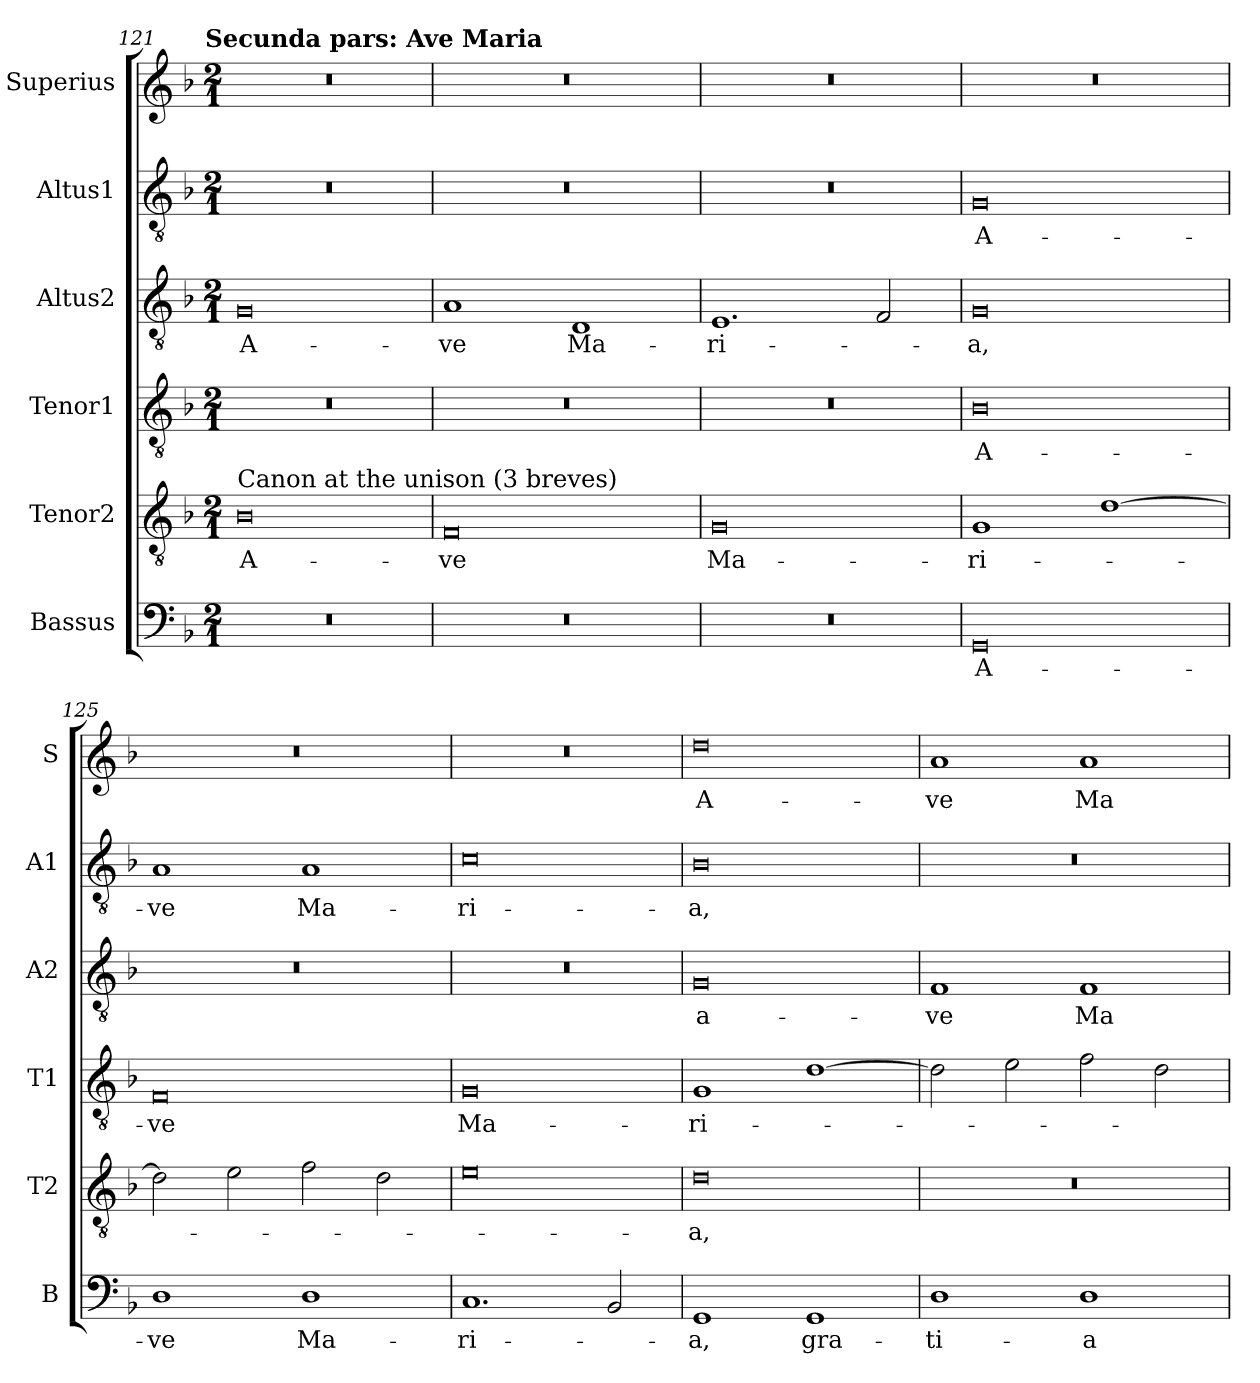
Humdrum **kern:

**kern	**text	**kern	**text	**kern	**text	**kern	**text	**kern	**text	**kern	**text
*part6	*part6	*part5	*part5	*part4	*part4	*part3	*part3	*part2	*part2	*part1	*part1
*staff6	*staff6	*staff5	*staff5	*staff4	*staff4	*staff3	*staff3	*staff2	*staff2	*staff1	*staff1
*I"Bassus	*	*I"Tenor2	*	*I"Tenor1	*	*I"Altus2	*	*I"Altus1	*	*I"Superius	*
*I'B	*	*I'T2	*	*I'T1	*	*I'A2	*	*I'A1	*	*I'S	*
!!LO:LB:g=z
*clefF4	*	*clefGv2	*	*clefGv2	*	*clefGv2	*	*clefGv2	*	*clefG2	*
*k[b-]	*	*k[b-]	*	*k[b-]	*	*k[b-]	*	*k[b-]	*	*k[b-]	*
!!LO:TX:omd:t=Secunda pars&colon; Ave Maria
*M2/1	*	*M2/1	*	*M2/1	*	*M2/1	*	*M2/1	*	*M2/1	*
=121	=121	=121	=121	=121	=121	=121	=121	=121	=121	=121	=121
!	!	!LO:TX:a:t=Canon at the unison (3 breves)	!	!	!	!	!	!	!	!	!
0r	.	0B-	A-	0r	.	0G	A-	0r	.	0r	.
=122	=122	=122	=122	=122	=122	=122	=122	=122	=122	=122	=122
0r	.	0F	-ve	0r	.	1A	-ve	0r	.	0r	.
.	.	.	.	.	.	1D	Ma-	.	.	.	.
=123	=123	=123	=123	=123	=123	=123	=123	=123	=123	=123	=123
0r	.	0G	Ma-	0r	.	1.E	-ri-	0r	.	0r	.
.	.	.	.	.	.	2F/	.	.	.	.	.
=124	=124	=124	=124	=124	=124	=124	=124	=124	=124	=124	=124
0GG	A-	1G	-ri-	0B-	A-	0G	-a,	0G	A-	0r	.
.	.	[1d	.	.	.	.	.	.	.	.	.
=125	=125	=125	=125	=125	=125	=125	=125	=125	=125	=125	=125
1D	-ve	2d\]	.	0F	-ve	0r	.	1A	-ve	0r	.
.	.	2e\	.	.	.	.	.	.	.	.	.
1D	Ma-	2f\	.	.	.	.	.	1A	Ma-	.	.
.	.	2d\	.	.	.	.	.	.	.	.	.
=126	=126	=126	=126	=126	=126	=126	=126	=126	=126	=126	=126
1.C	-ri-	0e	.	0G	Ma-	0r	.	0c	-ri-	0r	.
2BB-/	.	.	.	.	.	.	.	.	.	.	.
=127	=127	=127	=127	=127	=127	=127	=127	=127	=127	=127	=127
1GG	-a,	0d	-a,	1G	-ri-	0G	a-	0B-	-a,	0dd	A-
1GG	gra-	.	.	[1d	.	.	.	.	.	.	.
=128	=128	=128	=128	=128	=128	=128	=128	=128	=128	=128	=128
1D	-ti-	0r	.	2d\]	.	1F	-ve	0r	.	1a	-ve
.	.	.	.	2e\	.	.	.	.	.	.	.
1D	-a	.	.	2f\	.	1F	Ma-	.	.	1a	Ma-
.	.	.	.	2d\	.	.	.	.	.	.	.
=	=	=	=	=	=	=	=	=	=	=	=
*-	*-	*-	*-	*-	*-	*-	*-	*-	*-	*-	*-
